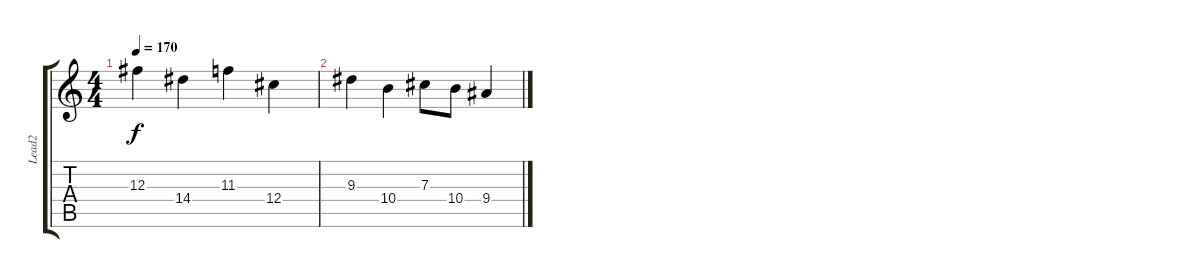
\track ("Lead2 " "Lead2 ") {instrument overdrivenguitar}
\staff {score tabs}
\tuning (Eb4 Bb3 Gb3 Db3 Ab2 Eb2) {hide}
\ts (4 4)
\tempo 170
\clef g2
\ks c
12.3.4{dy f} 14.4.4 11.3.4 12.4.4 |
9.3.4 10.4.4 7.3.8 10.4.8 9.4.4
